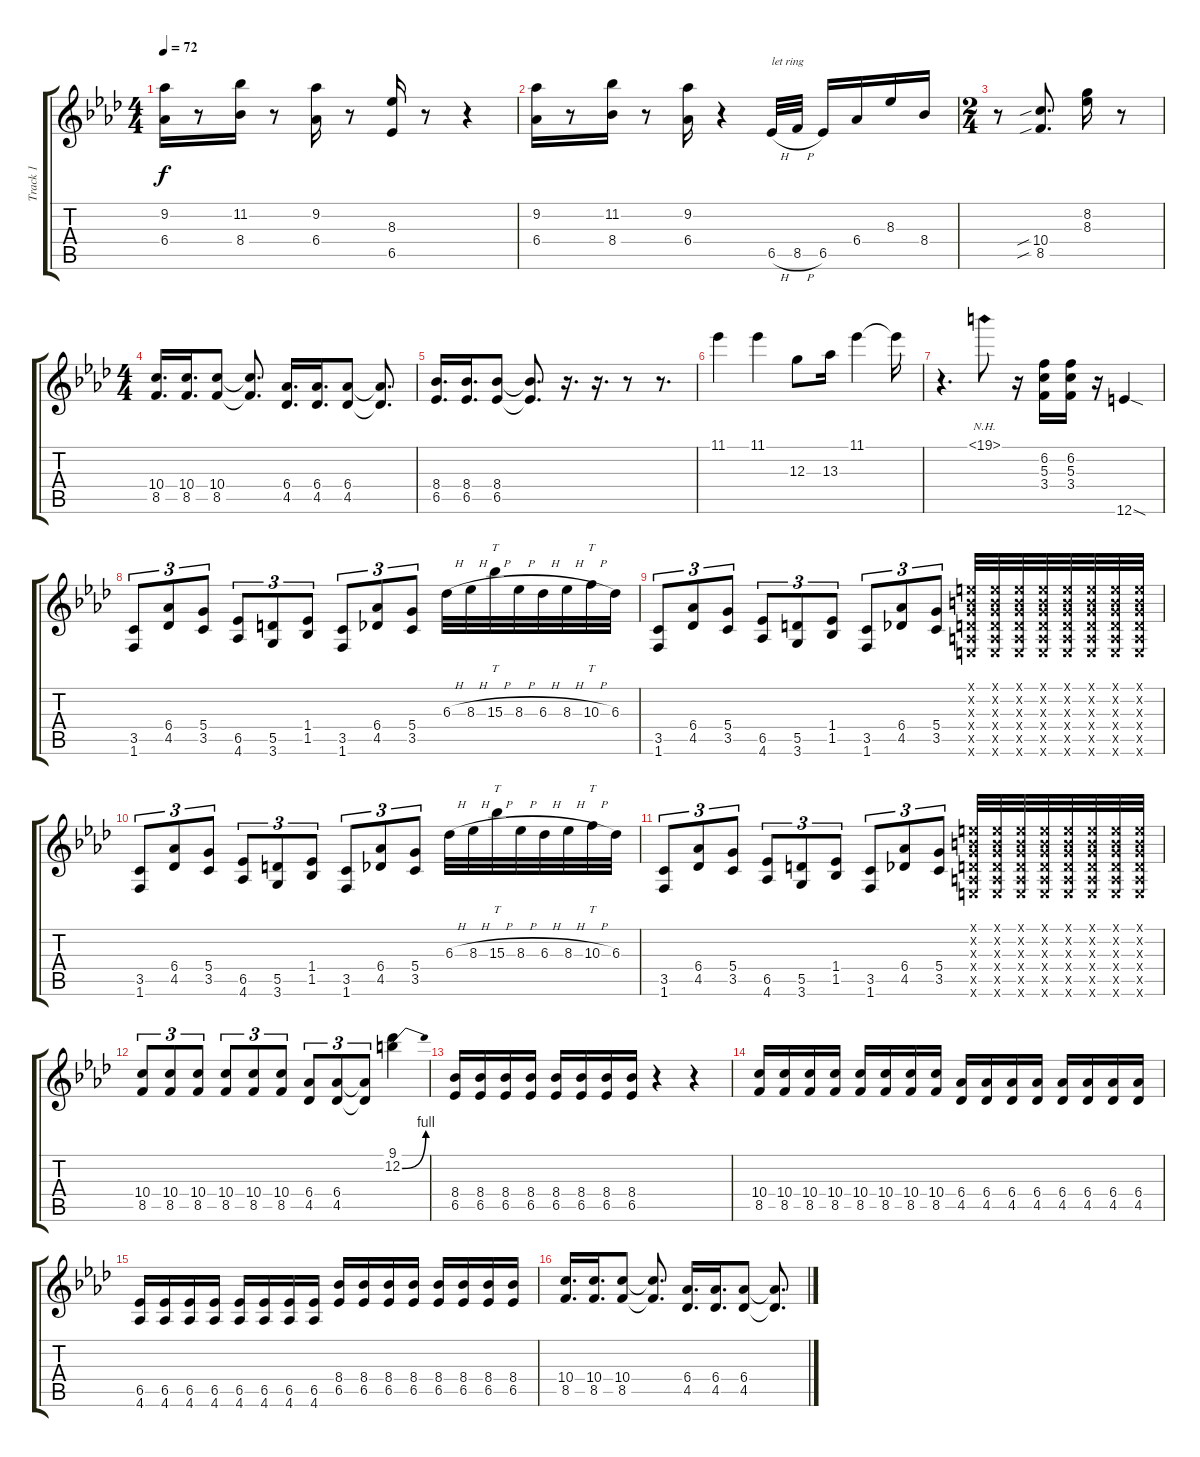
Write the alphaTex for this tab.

\track ("Track 1" "Track 1") {instrument electricguitarjazz}
\staff {score tabs}
\tuning (E4 B3 G3 D3 A2 E2) {hide}
\ts (4 4)
\tempo 72
\clef g2
\ks ab
(9.2 6.4).16{dy f} r.8 (11.2 8.4).16 r.8 (9.2 6.4).16 r.8 (8.3 6.5).16 r.8 r.4 |
(9.2 6.4).16 r.8 (11.2 8.4).16 r.8 (9.2 6.4).16 r.4 6.5{h}.32{txt "let ring"} 8.5{h}.32 6.5.16 6.4.16 8.3.16 8.4.16 |
\ts (2 4)
r.8 (10.4{sib} 8.5{sib}).8{d} (8.2 8.3).16 r.8 |
\ts (4 4)
(10.4 8.5).16{d instrument overdrivenguitar} (10.4 8.5).16{d} (10.4 8.5).8 (10.4{t} 8.5{t}).8{d} (6.4 4.5).16{d} (6.4 4.5).16{d} (6.4 4.5).8 (6.4{t} 4.5{t}).8{d} |
(8.4 6.5).16{d} (8.4 6.5).16{d} (8.4 6.5).8 (8.4{t} 6.5{t}).8{d} r.16{d} r.16{d} r.8 r.8{d} |
11.1.4 11.1.4 12.3.8 13.3.16 11.1.4 11.1{t}.16 |
r.4{d} 19.1{nh}.8 r.16 (6.2 5.3 3.4).16 (6.2 5.3 3.4).16 r.16 12.6{sod}.4 |
(3.5 1.6).8{tu (3 2)} (6.4 4.5).8{tu (3 2)} (5.4 3.5).8{tu (3 2)} (6.5 4.6).8{tu (3 2)} (5.5 3.6).8{tu (3 2)} (1.4 1.5).8{tu (3 2)} (3.5 1.6).8{tu (3 2)} (6.4 4.5).8{tu (3 2)} (5.4 3.5).8{tu (3 2)} 6.3{h}.32 8.3{h}.32 15.3{h}.32{tt} 8.3{h}.32 6.3{h}.32 8.3{h}.32 10.3{h}.32{tt} 6.3.32 |
(3.5 1.6).8{tu (3 2)} (6.4 4.5).8{tu (3 2)} (5.4 3.5).8{tu (3 2)} (6.5 4.6).8{tu (3 2)} (5.5 3.6).8{tu (3 2)} (1.4 1.5).8{tu (3 2)} (3.5 1.6).8{tu (3 2)} (6.4 4.5).8{tu (3 2)} (5.4 3.5).8{tu (3 2)} (0.1{x} 0.2{x} 0.3{x} 0.4{x} 0.5{x} 0.6{x}).32 (0.1{x} 0.2{x} 0.3{x} 0.4{x} 0.5{x} 0.6{x}).32 (0.1{x} 0.2{x} 0.3{x} 0.4{x} 0.5{x} 0.6{x}).32 (0.1{x} 0.2{x} 0.3{x} 0.4{x} 0.5{x} 0.6{x}).32 (0.1{x} 0.2{x} 0.3{x} 0.4{x} 0.5{x} 0.6{x}).32 (0.1{x} 0.2{x} 0.3{x} 0.4{x} 0.5{x} 0.6{x}).32 (0.1{x} 0.2{x} 0.3{x} 0.4{x} 0.5{x} 0.6{x}).32 (0.1{x} 0.2{x} 0.3{x} 0.4{x} 0.5{x} 0.6{x}).32 |
(3.5 1.6).8{tu (3 2)} (6.4 4.5).8{tu (3 2)} (5.4 3.5).8{tu (3 2)} (6.5 4.6).8{tu (3 2)} (5.5 3.6).8{tu (3 2)} (1.4 1.5).8{tu (3 2)} (3.5 1.6).8{tu (3 2)} (6.4 4.5).8{tu (3 2)} (5.4 3.5).8{tu (3 2)} 6.3{h}.32 8.3{h}.32 15.3{h}.32{tt} 8.3{h}.32 6.3{h}.32 8.3{h}.32 10.3{h}.32{tt} 6.3.32 |
(3.5 1.6).8{tu (3 2)} (6.4 4.5).8{tu (3 2)} (5.4 3.5).8{tu (3 2)} (6.5 4.6).8{tu (3 2)} (5.5 3.6).8{tu (3 2)} (1.4 1.5).8{tu (3 2)} (3.5 1.6).8{tu (3 2)} (6.4 4.5).8{tu (3 2)} (5.4 3.5).8{tu (3 2)} (0.1{x} 0.2{x} 0.3{x} 0.4{x} 0.5{x} 0.6{x}).32 (0.1{x} 0.2{x} 0.3{x} 0.4{x} 0.5{x} 0.6{x}).32 (0.1{x} 0.2{x} 0.3{x} 0.4{x} 0.5{x} 0.6{x}).32 (0.1{x} 0.2{x} 0.3{x} 0.4{x} 0.5{x} 0.6{x}).32 (0.1{x} 0.2{x} 0.3{x} 0.4{x} 0.5{x} 0.6{x}).32 (0.1{x} 0.2{x} 0.3{x} 0.4{x} 0.5{x} 0.6{x}).32 (0.1{x} 0.2{x} 0.3{x} 0.4{x} 0.5{x} 0.6{x}).32 (0.1{x} 0.2{x} 0.3{x} 0.4{x} 0.5{x} 0.6{x}).32 |
(10.4 8.5).8{tu (3 2)} (10.4 8.5).8{tu (3 2)} (10.4 8.5).8{tu (3 2)} (10.4 8.5).8{tu (3 2)} (10.4 8.5).8{tu (3 2)} (10.4 8.5).8{tu (3 2)} (6.4 4.5).8{tu (3 2)} (6.4 4.5).8{tu (3 2)} (6.4{t} 4.5{t}).8{tu (3 2)} (9.1 12.2{be (bend 0 0 60 4)}).4 |
(8.4 6.5).16 (8.4 6.5).16 (8.4 6.5).16 (8.4 6.5).16 (8.4 6.5).16 (8.4 6.5).16 (8.4 6.5).16 (8.4 6.5).16 r.4 r.4 |
(10.4 8.5).16 (10.4 8.5).16 (10.4 8.5).16 (10.4 8.5).16 (10.4 8.5).16 (10.4 8.5).16 (10.4 8.5).16 (10.4 8.5).16 (6.4 4.5).16 (6.4 4.5).16 (6.4 4.5).16 (6.4 4.5).16 (6.4 4.5).16 (6.4 4.5).16 (6.4 4.5).16 (6.4 4.5).16 |
(6.5 4.6).16 (6.5 4.6).16 (6.5 4.6).16 (6.5 4.6).16 (6.5 4.6).16 (6.5 4.6).16 (6.5 4.6).16 (6.5 4.6).16 (8.4 6.5).16 (8.4 6.5).16 (8.4 6.5).16 (8.4 6.5).16 (8.4 6.5).16 (8.4 6.5).16 (8.4 6.5).16 (8.4 6.5).16 |
(10.4 8.5).16{d} (10.4 8.5).16{d} (10.4 8.5).8 (10.4{t} 8.5{t}).8{d} (6.4 4.5).16{d} (6.4 4.5).16{d} (6.4 4.5).8 (6.4{t} 4.5{t}).8{d}
